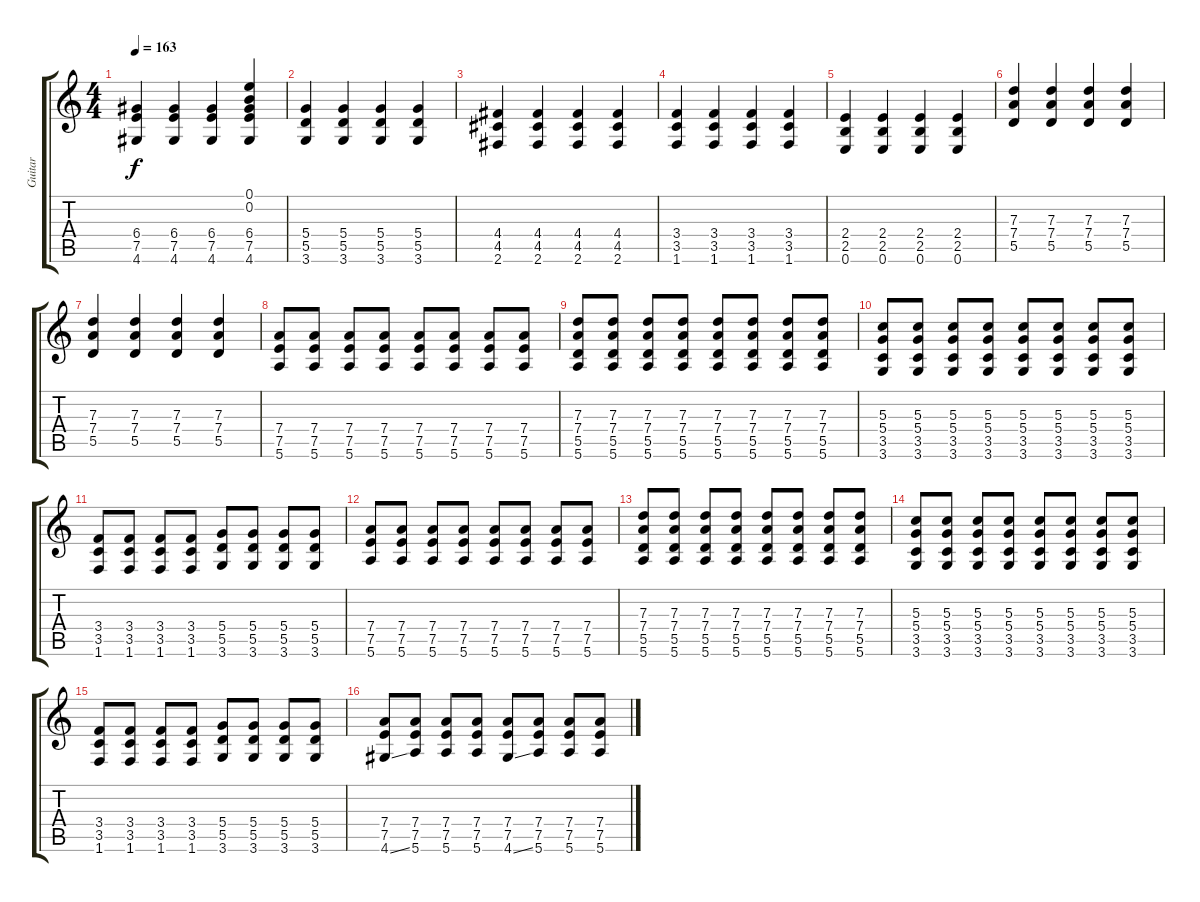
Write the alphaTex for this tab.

\track ("Guitar" "Guitar") {instrument overdrivenguitar}
\staff {score tabs}
\tuning (E4 B3 G3 D3 A2 E2) {hide}
\ts (4 4)
\tempo 163
\clef g2
\ks c
(6.4 7.5 4.6).4{dy f} (6.4 7.5 4.6).4 (6.4 7.5 4.6).4 (0.1 0.2 6.4 7.5 4.6).4 |
(5.4 5.5 3.6).4 (5.4 5.5 3.6).4 (5.4 5.5 3.6).4 (5.4 5.5 3.6).4 |
(4.4 4.5 2.6).4 (4.4 4.5 2.6).4 (4.4 4.5 2.6).4 (4.4 4.5 2.6).4 |
(3.4 3.5 1.6).4 (3.4 3.5 1.6).4 (3.4 3.5 1.6).4 (3.4 3.5 1.6).4 |
(2.4 2.5 0.6).4 (2.4 2.5 0.6).4 (2.4 2.5 0.6).4 (2.4 2.5 0.6).4 |
(7.3 7.4 5.5).4 (7.3 7.4 5.5).4 (7.3 7.4 5.5).4 (7.3 7.4 5.5).4 |
(7.3 7.4 5.5).4 (7.3 7.4 5.5).4 (7.3 7.4 5.5).4 (7.3 7.4 5.5).4 |
(7.4 7.5 5.6).8{instrument overdrivenguitar} (7.4 7.5 5.6).8 (7.4 7.5 5.6).8 (7.4 7.5 5.6).8 (7.4 7.5 5.6).8 (7.4 7.5 5.6).8 (7.4 7.5 5.6).8 (7.4 7.5 5.6).8 |
(7.3 7.4 5.5 5.6).8 (7.3 7.4 5.5 5.6).8 (7.3 7.4 5.5 5.6).8 (7.3 7.4 5.5 5.6).8 (7.3 7.4 5.5 5.6).8 (7.3 7.4 5.5 5.6).8 (7.3 7.4 5.5 5.6).8 (7.3 7.4 5.5 5.6).8 |
(5.3 5.4 3.5 3.6).8 (5.3 5.4 3.5 3.6).8 (5.3 5.4 3.5 3.6).8 (5.3 5.4 3.5 3.6).8 (5.3 5.4 3.5 3.6).8 (5.3 5.4 3.5 3.6).8 (5.3 5.4 3.5 3.6).8 (5.3 5.4 3.5 3.6).8 |
(3.4 3.5 1.6).8 (3.4 3.5 1.6).8 (3.4 3.5 1.6).8 (3.4 3.5 1.6).8 (5.4 5.5 3.6).8 (5.4 5.5 3.6).8 (5.4 5.5 3.6).8 (5.4 5.5 3.6).8 |
(7.4 7.5 5.6).8{instrument overdrivenguitar} (7.4 7.5 5.6).8 (7.4 7.5 5.6).8 (7.4 7.5 5.6).8 (7.4 7.5 5.6).8 (7.4 7.5 5.6).8 (7.4 7.5 5.6).8 (7.4 7.5 5.6).8 |
(7.3 7.4 5.5 5.6).8 (7.3 7.4 5.5 5.6).8 (7.3 7.4 5.5 5.6).8 (7.3 7.4 5.5 5.6).8 (7.3 7.4 5.5 5.6).8 (7.3 7.4 5.5 5.6).8 (7.3 7.4 5.5 5.6).8 (7.3 7.4 5.5 5.6).8 |
(5.3 5.4 3.5 3.6).8 (5.3 5.4 3.5 3.6).8 (5.3 5.4 3.5 3.6).8 (5.3 5.4 3.5 3.6).8 (5.3 5.4 3.5 3.6).8 (5.3 5.4 3.5 3.6).8 (5.3 5.4 3.5 3.6).8 (5.3 5.4 3.5 3.6).8 |
(3.4 3.5 1.6).8 (3.4 3.5 1.6).8 (3.4 3.5 1.6).8 (3.4 3.5 1.6).8 (5.4 5.5 3.6).8 (5.4 5.5 3.6).8 (5.4 5.5 3.6).8 (5.4 5.5 3.6).8 |
(7.4 7.5 4.6{ss}).8 (7.4 7.5 5.6).8 (7.4 7.5 5.6).8 (7.4 7.5 5.6).8 (7.4 7.5 4.6{ss}).8 (7.4 7.5 5.6).8 (7.4 7.5 5.6).8 (7.4 7.5 5.6).8
